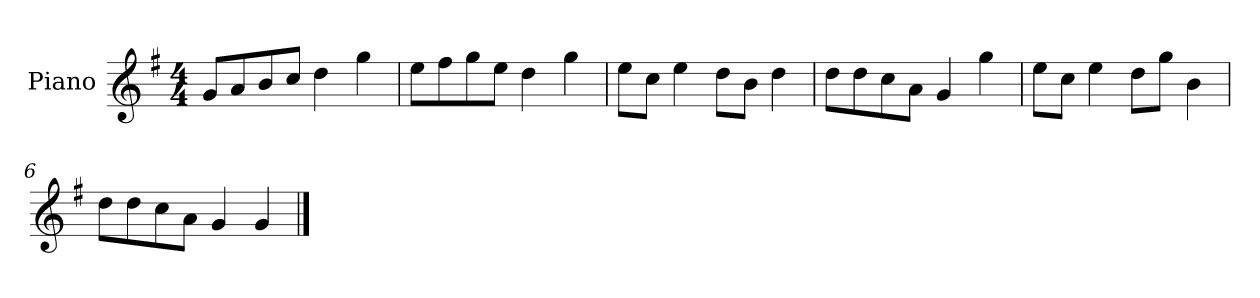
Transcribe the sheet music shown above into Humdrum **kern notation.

**kern
*part1
*staff1
*I"Piano
*I'P-no
*clefG2
*k[f#]
*M4/4
*MM90
=1
8g/L
8a/
8b/
8cc/J
4dd\
4gg\
=2
8ee\L
8ff#\
8gg\
8ee\J
4dd\
4gg\
=3
8ee\L
8cc\J
4ee\
8dd\L
8b\J
4dd\
=4
8dd\L
8dd\
8cc\
8a\J
4g/
4gg\
=5
8ee\L
8cc\J
4ee\
8dd\L
8gg\J
4b\
=6
8dd\L
8dd\
8cc\
8a\J
4g/
4g/
==
*-
